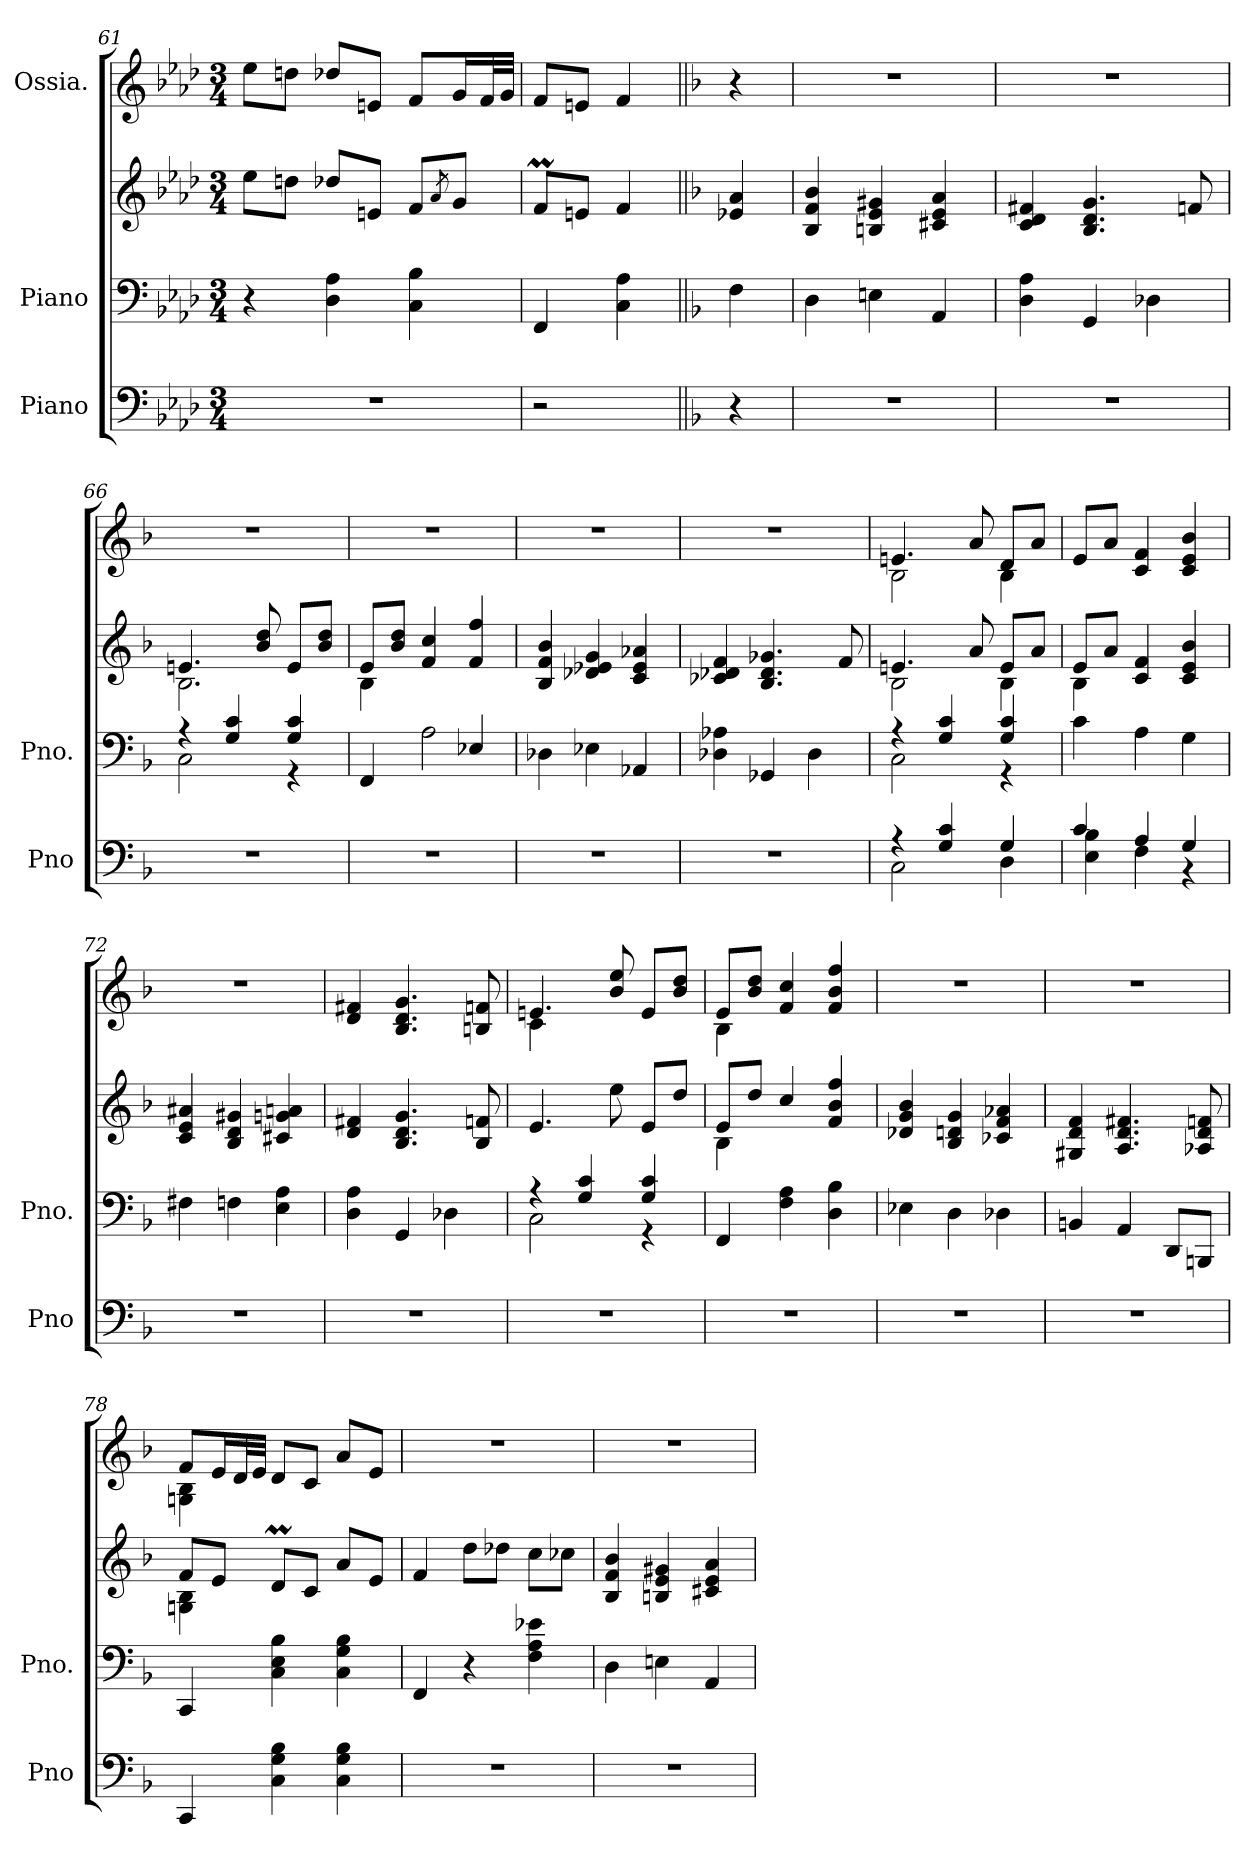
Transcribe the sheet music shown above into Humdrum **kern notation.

**kern	**kern	**kern	**kern
*part3	*part2	*part2	*part1
*staff4	*staff3	*staff2	*staff1
*I"Piano	*I"Piano	*	*I"Ossia.
*I'Pno	*I'Pno.	*	*
*clefF4	*clefF4	*clefG2	*clefG2
*k[b-e-a-d-]	*k[b-e-a-d-]	*k[b-e-a-d-]	*k[b-e-a-d-]
*M3/4	*M3/4	*M3/4	*M3/4
=61	=61	=61	=61
2.r	4r	8ee-\L	8ee-i\L
.	.	8ddn\J	8ddn\J
.	4D-\ 4A-\	8dd-X/L	8dd-X/L
.	.	8en/J	8en/J
.	4C\ 4B-\	8f/L	8f/L
.	.	8qa-/	.
.	.	8g/J	16g/L
.	.	.	32f/L
.	.	.	32g/JJJ
=62	=62	=62	=62
2r	4FF/	8fM/L	8f/L
.	.	8en/J	8en/J
.	4C\ 4A-\	4f/	4f/
=63||	=63||	=63||	=63||
*k[b-]	*k[b-]	*k[b-]	*k[b-]
4r	4F\	4e-X/ 4a/	4r
!!LO:LB:g=z
=64	=64	=64	=64
2.r	4D\	4B-/ 4f/ 4b-/	2.r
.	4Eni\	4Bn/ 4e/ 4g#X/	.
.	4AA/	4c#X/ 4e/ 4a/	.
=65	=65	=65	=65
2.r	4D\ 4A\	4c/ 4d/ 4f#X/	2.r
.	4GG/	4.B-i/ 4.d/ 4.g/	.
.	4D-X\	.	.
.	.	8fn/	.
=66	=66	=66	=66
*	*^	*^	*
2.r	4r	2C\	4.eni/	2.B-\	2.r
.	4G/ 4c/	.	.	.	.
.	.	.	8b-/ 8dd/	.	.
.	4G/ 4c/	4r	8e/L	.	.
.	.	.	8b-/ 8dd/J	.	.
=67	=67	=67	=67	=67	=67
2.r	4FF/	4ryy	8e/L	4B-\	2.r
.	.	.	8b-/ 8dd/J	.	.
.	4rAAAyy	2A\	4f/ 4cc/	2ryy	.
.	4E-X/	.	4f/ 4ff/	.	.
*	*v	*v	*	*	*
*	*	*v	*v	*
=68	=68	=68	=68
2.r	4D-X\	4B-/ 4f/ 4b-/	2.r
.	4E-X\	4d-X/ 4e-X/ 4g/	.
.	4AA-X/	4c/ 4e-/ 4a-X/	.
=69	=69	=69	=69
2.r	4D-X\ 4A-X\	4c-X/ 4d-X/ 4f/	2.r
.	4GG-X/	4.B-/ 4.d-/ 4.g-X/	.
.	4D-\	.	.
.	.	8f/	.
!!LO:PB:g=z
=70	=70	=70	=70
*^	*^	*^	*^
4r	2C\	4r	2C\	4.eni/	2B-\	4.eni/	2B-\
4G/ 4c/	.	4G/ 4c/	.	.	.	.	.
.	.	.	.	8a/	.	8a/	.
4G/	4D\	4G/ 4c/	4r	8e/L	4B-\	8d/L	4B-\
.	.	.	.	8a/J	.	8a/J	.
*	*	*v	*v	*	*	*v	*v
=71	=71	=71	=71	=71	=71
4c/	4E\ 4B-\	4c\	8e/L	4B-\	8e/L
.	.	.	8a/J	.	8a/J
4A/	4F\	4A\	4c/ 4f/	2ryy	4c/ 4f/
4G/	4r	4G\	4c/ 4e/ 4b-/	.	4c/ 4e/ 4b-/
*v	*v	*	*v	*v	*
=72	=72	=72	=72
2.r	4F#X\	4c/ 4e/ 4a#X/	2.r
.	4Fn\	4B-/ 4d/ 4g#X/	.
.	4E\ 4A\	4c#X/ 4gn/ 4an/	.
=73	=73	=73	=73
2.r	4D\ 4A\	4d/ 4f#X/	4d/ 4f#X/
.	4GG/	4.B-/ 4.d/ 4.g/	4.B-/ 4.d/ 4.g/
.	4D-X\	.	.
.	.	8B-i/ 8fn/	8Bn/ 8fn/
=74	=74	=74	=74
*	*^	*	*^
2.r	4r	2Cj\	4.e/	4.eni/	4c\
.	4Gj/ 4cj/	.	.	.	2ryy
.	.	.	8ee\	8b-/ 8ee/	.
.	4Gj/ 4cj/	4r	8e/L	8e/L	.
.	.	.	8dd/J	8b-/ 8dd/J	.
*	*v	*v	*	*	*
=75	=75	=75	=75	=75
*	*	*^	*	*
2.r	4FF/	8e/L	4B-\	8e/L	4B-\
.	.	8dd/J	.	8b-/ 8dd/J	.
.	4F\ 4A\	4cc/	2ryy	4f/ 4cc/	2ryy
.	4D\ 4B-i\	4f/ 4b-/ 4ff/	.	4f/ 4b-/ 4ff/	.
*	*	*v	*v	*	*
*	*	*	*v	*v
!!LO:LB:g=z
=76	=76	=76	=76
2.r	4E-X\	4d-X/ 4g/ 4b-/	2.r
.	4D\	4B-/ 4dn/ 4g/	.
.	4D-X\	4c-X/ 4f/ 4a-X/	.
=77	=77	=77	=77
2.r	4BBn/	4G#X/ 4d/ 4f/	2.r
.	4AA/	4.A/ 4.d/ 4.f#X/	.
.	8DD/L	.	.
.	8BBBn/J	8A-X/ 8d/ 8fn/	.
=78	=78	=78	=78
*	*	*^	*^
4CC/	4CC/	8f/L	4Gni\ 4B-\	8f/L	4Gni\ 4B-\
.	.	8e/J	.	16e/L	.
.	.	.	.	32d/L	.
.	.	.	.	32e/JJJ	.
4C\ 4G\ 4B-\	4C\ 4E\ 4B-\	8dM/L	2ryy	8d/L	2ryy
.	.	8c/J	.	8c/J	.
4C\ 4G\ 4B-\	4C\ 4G\ 4B-\	8a/L	.	8a/L	.
.	.	8e/J	.	8e/J	.
*	*	*v	*v	*	*
*	*	*	*v	*v
=79	=79	=79	=79
2.r	4FF/	4f/	2.r
.	4r	8dd\L	.
.	.	8dd-X\J	.
.	4F\ 4A\ 4e-X\	8cc\L	.
.	.	8cc-X\J	.
=80	=80	=80	=80
2.r	4D\	4B-/ 4f/ 4b-/	2.r
.	4Eni\	4Bn/ 4e/ 4g#X/	.
.	4AA/	4c#X/ 4e/ 4a/	.
=	=	=	=
*-	*-	*-	*-
